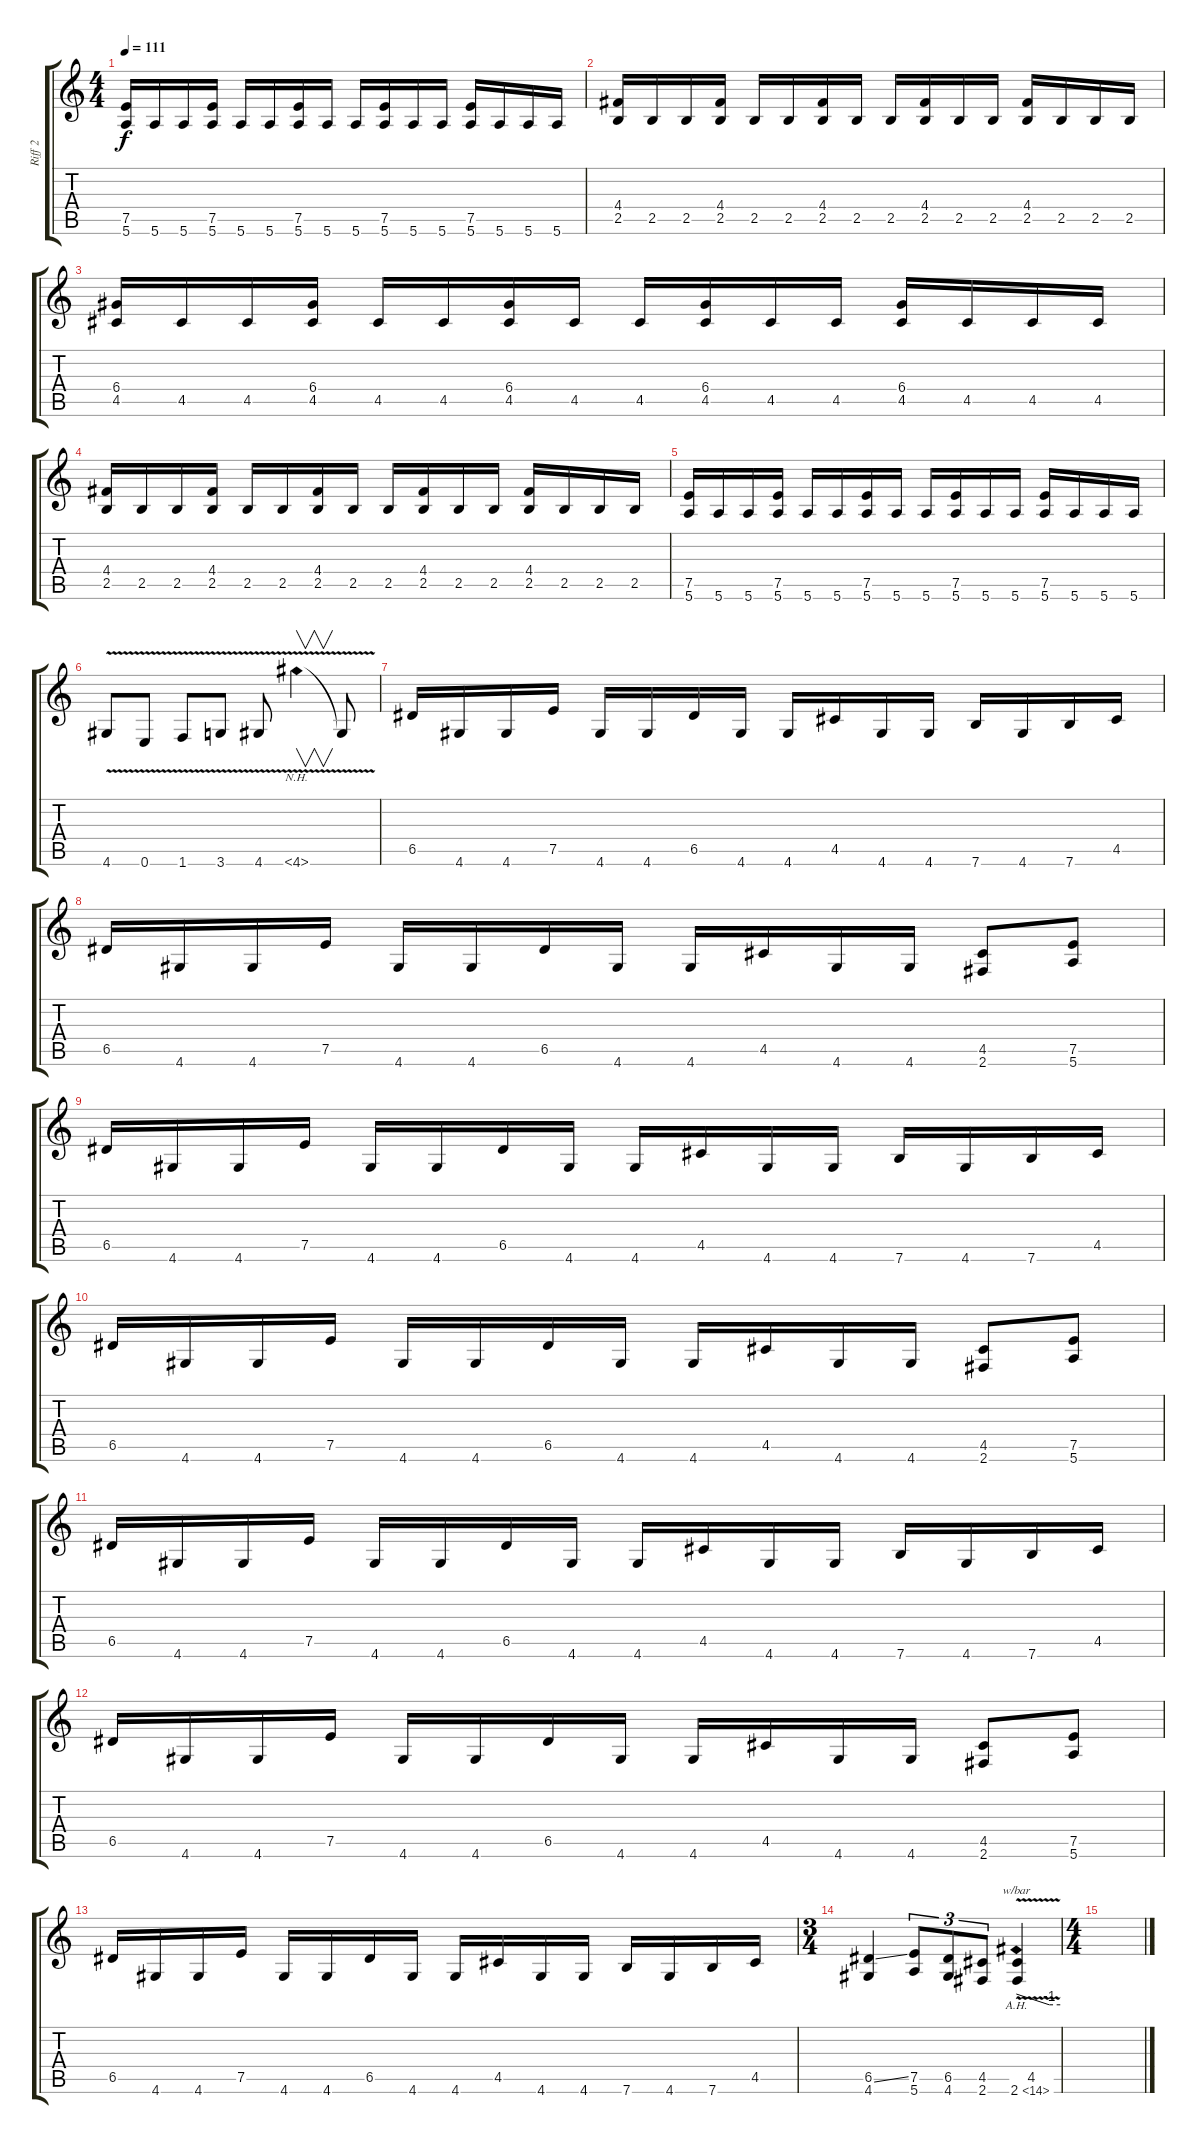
\track ("Riff 2" "Riff 2") {instrument overdrivenguitar}
\staff {score tabs}
\tuning (E4 B3 G3 D3 A2 E2) {hide}
\ts (4 4)
\tempo 111
\clef g2
\ks c
(7.5 5.6).16{dy f} 5.6.16 5.6.16 (7.5 5.6).16 5.6.16 5.6.16 (7.5 5.6).16 5.6.16 5.6.16 (7.5 5.6).16 5.6.16 5.6.16 (7.5 5.6).16 5.6.16 5.6.16 5.6.16 |
(4.4 2.5).16 2.5.16 2.5.16 (4.4 2.5).16 2.5.16 2.5.16 (4.4 2.5).16 2.5.16 2.5.16 (4.4 2.5).16 2.5.16 2.5.16 (4.4 2.5).16 2.5.16 2.5.16 2.5.16 |
(6.4 4.5).16 4.5.16 4.5.16 (6.4 4.5).16 4.5.16 4.5.16 (6.4 4.5).16 4.5.16 4.5.16 (6.4 4.5).16 4.5.16 4.5.16 (6.4 4.5).16 4.5.16 4.5.16 4.5.16 |
(4.4 2.5).16 2.5.16 2.5.16 (4.4 2.5).16 2.5.16 2.5.16 (4.4 2.5).16 2.5.16 2.5.16 (4.4 2.5).16 2.5.16 2.5.16 (4.4 2.5).16 2.5.16 2.5.16 2.5.16 |
(7.5 5.6).16 5.6.16 5.6.16 (7.5 5.6).16 5.6.16 5.6.16 (7.5 5.6).16 5.6.16 5.6.16 (7.5 5.6).16 5.6.16 5.6.16 (7.5 5.6).16 5.6.16 5.6.16 5.6.16 |
4.6{v}.8 0.6{v}.8 1.6{v}.8 3.6{v}.8 4.6{v}.8 4.6{nh v}.4{v} 4.6{t}.8 |
6.5.16 4.6.16 4.6.16 7.5.16 4.6.16 4.6.16 6.5.16 4.6.16 4.6.16 4.5.16 4.6.16 4.6.16 7.6.16 4.6.16 7.6.16 4.5.16 |
6.5.16 4.6.16 4.6.16 7.5.16 4.6.16 4.6.16 6.5.16 4.6.16 4.6.16 4.5.16 4.6.16 4.6.16 (4.5 2.6).8 (7.5 5.6).8 |
6.5.16 4.6.16 4.6.16 7.5.16 4.6.16 4.6.16 6.5.16 4.6.16 4.6.16 4.5.16 4.6.16 4.6.16 7.6.16 4.6.16 7.6.16 4.5.16 |
6.5.16 4.6.16 4.6.16 7.5.16 4.6.16 4.6.16 6.5.16 4.6.16 4.6.16 4.5.16 4.6.16 4.6.16 (4.5 2.6).8 (7.5 5.6).8 |
6.5.16 4.6.16 4.6.16 7.5.16 4.6.16 4.6.16 6.5.16 4.6.16 4.6.16 4.5.16 4.6.16 4.6.16 7.6.16 4.6.16 7.6.16 4.5.16 |
6.5.16 4.6.16 4.6.16 7.5.16 4.6.16 4.6.16 6.5.16 4.6.16 4.6.16 4.5.16 4.6.16 4.6.16 (4.5 2.6).8 (7.5 5.6).8 |
6.5.16 4.6.16 4.6.16 7.5.16 4.6.16 4.6.16 6.5.16 4.6.16 4.6.16 4.5.16 4.6.16 4.6.16 7.6.16 4.6.16 7.6.16 4.5.16 |
\ts (3 4)
(6.5{ss} 4.6).4 (7.5 5.6).8{tu (3 2)} (6.5 4.6).8{tu (3 2)} (4.5 2.6).8{tu (3 2)} (4.5 2.6{ah 12 v}).4{tbe (custom default 0 0 45 -4 60 -4)} |
\ts (4 4)
